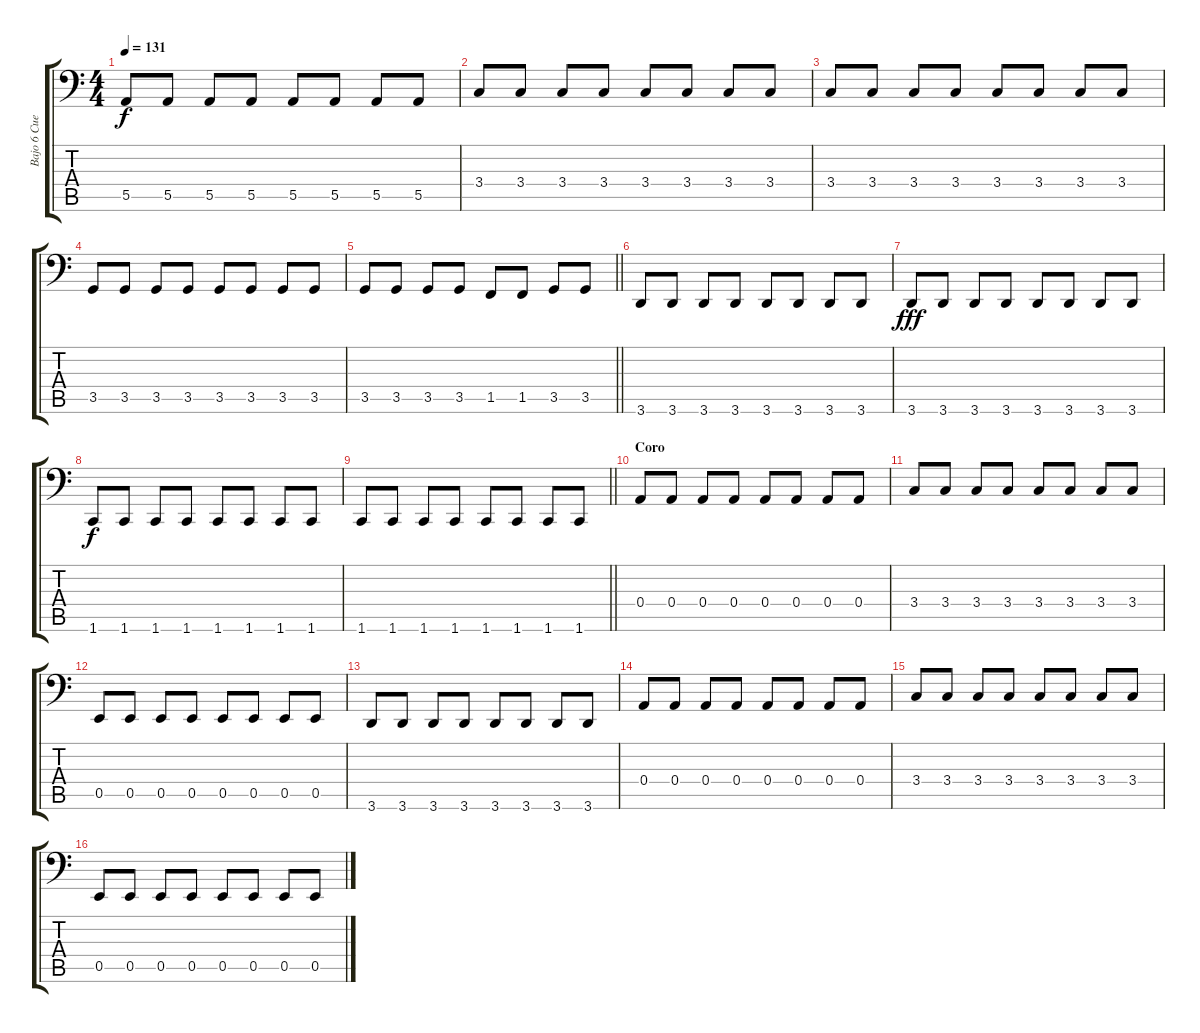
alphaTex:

\track ("Bajo 6 Cuerdas" "Bajo 6 Cue") {instrument electricbassfinger}
\staff {score tabs}
\tuning (C3 G2 D2 A1 E1 B0) {hide}
\ts (4 4)
\tempo 131
\clef f4
\ks c
5.5.8{dy f} 5.5.8 5.5.8 5.5.8 5.5.8 5.5.8 5.5.8 5.5.8 |
3.4.8 3.4.8 3.4.8 3.4.8 3.4.8 3.4.8 3.4.8 3.4.8 |
3.4.8 3.4.8 3.4.8 3.4.8 3.4.8 3.4.8 3.4.8 3.4.8 |
3.5.8 3.5.8 3.5.8 3.5.8 3.5.8 3.5.8 3.5.8 3.5.8 |
\barLineRight lightlight
3.5.8 3.5.8 3.5.8 3.5.8 1.5.8 1.5.8 3.5.8 3.5.8 |
3.6.8 3.6.8 3.6.8 3.6.8 3.6.8 3.6.8 3.6.8 3.6.8 |
3.6.8{dy fff} 3.6.8 3.6.8 3.6.8 3.6.8 3.6.8 3.6.8 3.6.8 |
1.6.8{dy f} 1.6.8 1.6.8 1.6.8 1.6.8 1.6.8 1.6.8 1.6.8 |
\barLineRight lightlight
1.6.8 1.6.8 1.6.8 1.6.8 1.6.8 1.6.8 1.6.8 1.6.8 |
\section ("" "Coro")
0.4.8 0.4.8 0.4.8 0.4.8 0.4.8 0.4.8 0.4.8 0.4.8 |
3.4.8 3.4.8 3.4.8 3.4.8 3.4.8 3.4.8 3.4.8 3.4.8 |
0.5.8 0.5.8 0.5.8 0.5.8 0.5.8 0.5.8 0.5.8 0.5.8 |
3.6.8 3.6.8 3.6.8 3.6.8 3.6.8 3.6.8 3.6.8 3.6.8 |
0.4.8 0.4.8 0.4.8 0.4.8 0.4.8 0.4.8 0.4.8 0.4.8 |
3.4.8 3.4.8 3.4.8 3.4.8 3.4.8 3.4.8 3.4.8 3.4.8 |
0.5.8 0.5.8 0.5.8 0.5.8 0.5.8 0.5.8 0.5.8 0.5.8
